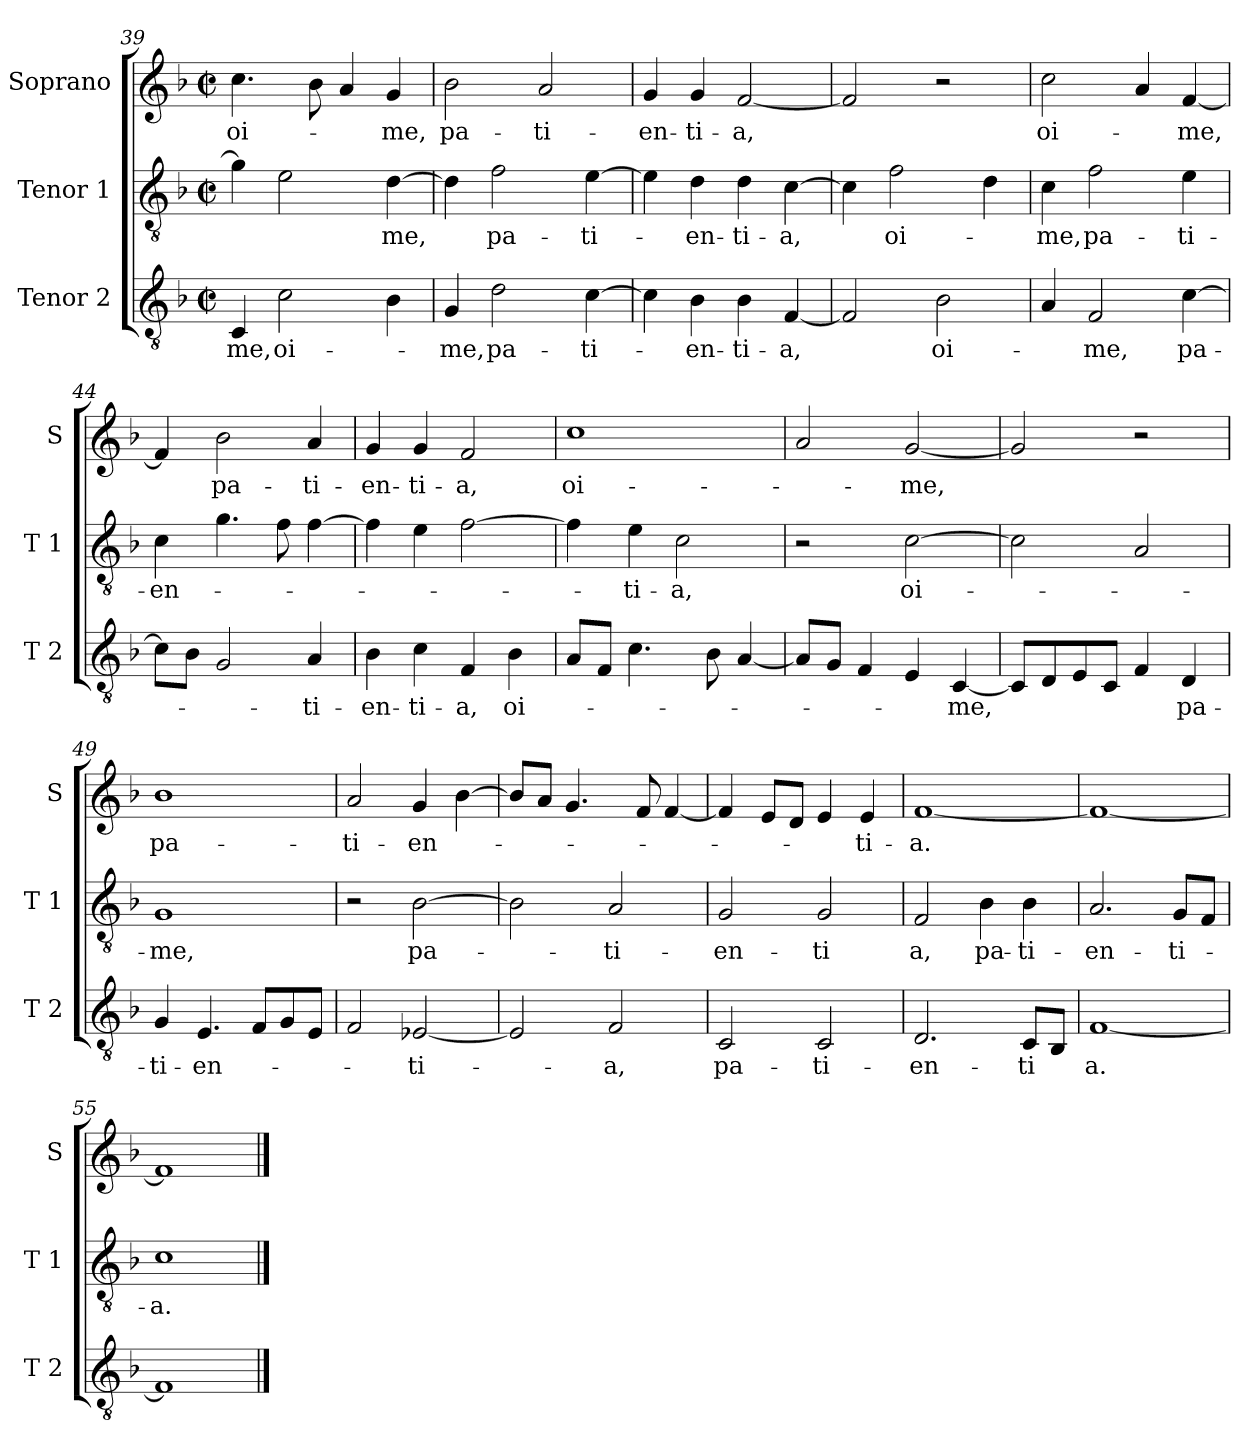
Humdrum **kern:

**kern	**text	**kern	**text	**kern	**text
*part3	*part3	*part2	*part2	*part1	*part1
*staff3	*staff3	*staff2	*staff2	*staff1	*staff1
*I"Tenor 2	*	*I"Tenor 1	*	*I"Soprano	*
*I'T 2	*	*I'T 1	*	*I'S	*
*clefGv2	*	*clefGv2	*	*clefG2	*
*k[b-]	*	*k[b-]	*	*k[b-]	*
*F:	*	*F:	*	*F:	*
*M2/2	*	*M2/2	*	*M2/2	*
*met(c|)	*	*met(c|)	*	*met(c|)	*
=39	=39	=39	=39	=39	=39
!	!LO:LY:b	!	!	!	!LO:LY:b
4C/	-me,	4g\]	.	4.cc\	oi-
!	!LO:LY:b	!	!	!	!
2c\	oi-	2e\	.	.	.
.	.	.	.	8b-\	.
.	.	.	.	4a/	.
!	!	!	!LO:LY:b	!	!LO:LY:b
4B-\	.	[4d\	-me,	4g/	-me,
=40	=40	=40	=40	=40	=40
!	!LO:LY:b	!	!	!	!LO:LY:b
4G/	-me,	4d\]	.	2b-\	pa-
!	!LO:LY:b	!	!LO:LY:b	!	!
2d\	pa-	2f\	pa-	.	.
!	!	!	!	!	!LO:LY:b
.	.	.	.	2a/	-ti-
!	!LO:LY:b	!	!LO:LY:b	!	!
[4c\	-ti-	[4e\	-ti-	.	.
!!LO:LB:g=z
=41	=41	=41	=41	=41	=41
!	!	!	!	!	!LO:LY:b
4c\]	.	4e\]	.	4g/	-en-
!	!LO:LY:b	!	!LO:LY:b	!	!LO:LY:b
4B-\	-en-	4d\	-en-	4g/	-ti-
!	!LO:LY:b	!	!LO:LY:b	!	!LO:LY:b
4B-\	-ti-	4d\	-ti-	[2f/	-a,
!	!LO:LY:b	!	!LO:LY:b	!	!
[4F/	-a,	[4c\	-a,	.	.
=42	=42	=42	=42	=42	=42
2F/]	.	4c\]	.	2f/]	.
!	!	!	!LO:LY:b	!	!
.	.	2f\	oi-	.	.
!	!LO:LY:b	!	!	!	!
2B-\	oi-	.	.	2r	.
.	.	4d\	.	.	.
=43	=43	=43	=43	=43	=43
!	!	!	!LO:LY:b	!	!LO:LY:b
4A/	.	4c\	-me,	2cc\	oi-
!	!LO:LY:b	!	!LO:LY:b	!	!
2F/	-me,	2f\	pa-	.	.
.	.	.	.	4a/	.
!	!LO:LY:b	!	!LO:LY:b	!	!LO:LY:b
[4c\	pa-	4e\	-ti-	[4f/	-me,
=44	=44	=44	=44	=44	=44
!	!	!	!LO:LY:b	!	!
8c\L]	.	4c\	-en-	4f/]	.
8B-\J	.	.	.	.	.
!	!	!	!	!	!LO:LY:b
2G/	.	4.g\	.	2b-\	pa-
.	.	8f\	.	.	.
!	!LO:LY:b	!	!	!	!LO:LY:b
4A/	-ti-	[4f\	.	4a/	-ti-
=45	=45	=45	=45	=45	=45
!	!LO:LY:b	!	!	!	!LO:LY:b
4B-\	-en-	4f\]	.	4g/	-en-
!	!LO:LY:b	!	!	!	!LO:LY:b
4c\	-ti-	4e\	.	4g/	-ti-
!	!LO:LY:b	!	!	!	!LO:LY:b
4F/	-a,	[2f\	.	2f/	-a,
!	!LO:LY:b	!	!	!	!
4B-\	oi-	.	.	.	.
!!LO:LB:g=z
=46	=46	=46	=46	=46	=46
!	!	!	!	!	!LO:LY:b
8A/L	.	4f\]	.	1cc	oi-
8F/J	.	.	.	.	.
!	!	!	!LO:LY:b	!	!
4.c\	.	4e\	-ti-	.	.
!	!	!	!LO:LY:b	!	!
.	.	2c\	-a,	.	.
8B-\	.	.	.	.	.
[4A/	.	.	.	.	.
=47	=47	=47	=47	=47	=47
8A/L]	.	2r	.	2a/	.
8G/J	.	.	.	.	.
4F/	.	.	.	.	.
!	!	!	!LO:LY:b	!	!LO:LY:b
4E/	.	[2c\	oi-	[2g/	-me,
!	!LO:LY:b	!	!	!	!
[4C/	-me,	.	.	.	.
=48	=48	=48	=48	=48	=48
8C/L]	.	2c\]	.	2g/]	.
8D/	.	.	.	.	.
8E/	.	.	.	.	.
8C/J	.	.	.	.	.
4F/	.	2A/	.	2r	.
!	!LO:LY:b	!	!	!	!
4D/	pa-	.	.	.	.
=49	=49	=49	=49	=49	=49
!	!LO:LY:b	!	!LO:LY:b	!	!LO:LY:b
4G/	-ti-	1G	-me,	1b-	pa-
!	!LO:LY:b	!	!	!	!
4.E/	-en-	.	.	.	.
8F/L	.	.	.	.	.
8G/	.	.	.	.	.
8E/J	.	.	.	.	.
=50	=50	=50	=50	=50	=50
!	!	!	!	!	!LO:LY:b
2F/	.	2r	.	2a/	-ti-
!	!LO:LY:b	!	!LO:LY:b	!	!LO:LY:b
[2E-X/	-ti-	[2B-\	pa-	4g/	-en-
.	.	.	.	[4b-\	.
!!LO:LB:g=z
=51	=51	=51	=51	=51	=51
2E-/]	.	2B-\]	.	8b-/L]	.
.	.	.	.	8a/J	.
.	.	.	.	4.g/	.
!	!LO:LY:b	!	!LO:LY:b	!	!
2F/	-a,	2A/	-ti-	.	.
.	.	.	.	8f/	.
.	.	.	.	[4f/	.
=52	=52	=52	=52	=52	=52
!	!LO:LY:b	!	!LO:LY:b	!	!
2C/	pa-	2G/	-en-	4f/]	.
.	.	.	.	8e/L	.
.	.	.	.	8d/J	.
!	!LO:LY:b	!	!LO:LY:b	!	!
2C/	-ti-	2G/	-ti	4e/	.
!	!	!	!	!	!LO:LY:b
.	.	.	.	4e/	-ti-
=53	=53	=53	=53	=53	=53
!	!LO:LY:b	!	!LO:LY:b	!	!LO:LY:b
2.D/	-en-	2F/	a,	[1f	-a.
!	!	!	!LO:LY:b	!	!
.	.	4B-\	pa-	.	.
!	!LO:LY:b	!	!LO:LY:b	!	!
8C/L	-ti	4B-\	-ti-	.	.
8BB-/J	.	.	.	.	.
=54	=54	=54	=54	=54	=54
!	!LO:LY:b	!	!LO:LY:b	!	!
[1F	a.	2.A/	-en-	1f_	.
!	!	!	!LO:LY:b	!	!
.	.	8G/L	-ti-	.	.
.	.	8F/J	.	.	.
=55	=55	=55	=55	=55	=55
!	!	!	!LO:LY:b	!	!
1F]	.	1c	-a.	1f]	.
==	==	==	==	==	==
*-	*-	*-	*-	*-	*-
